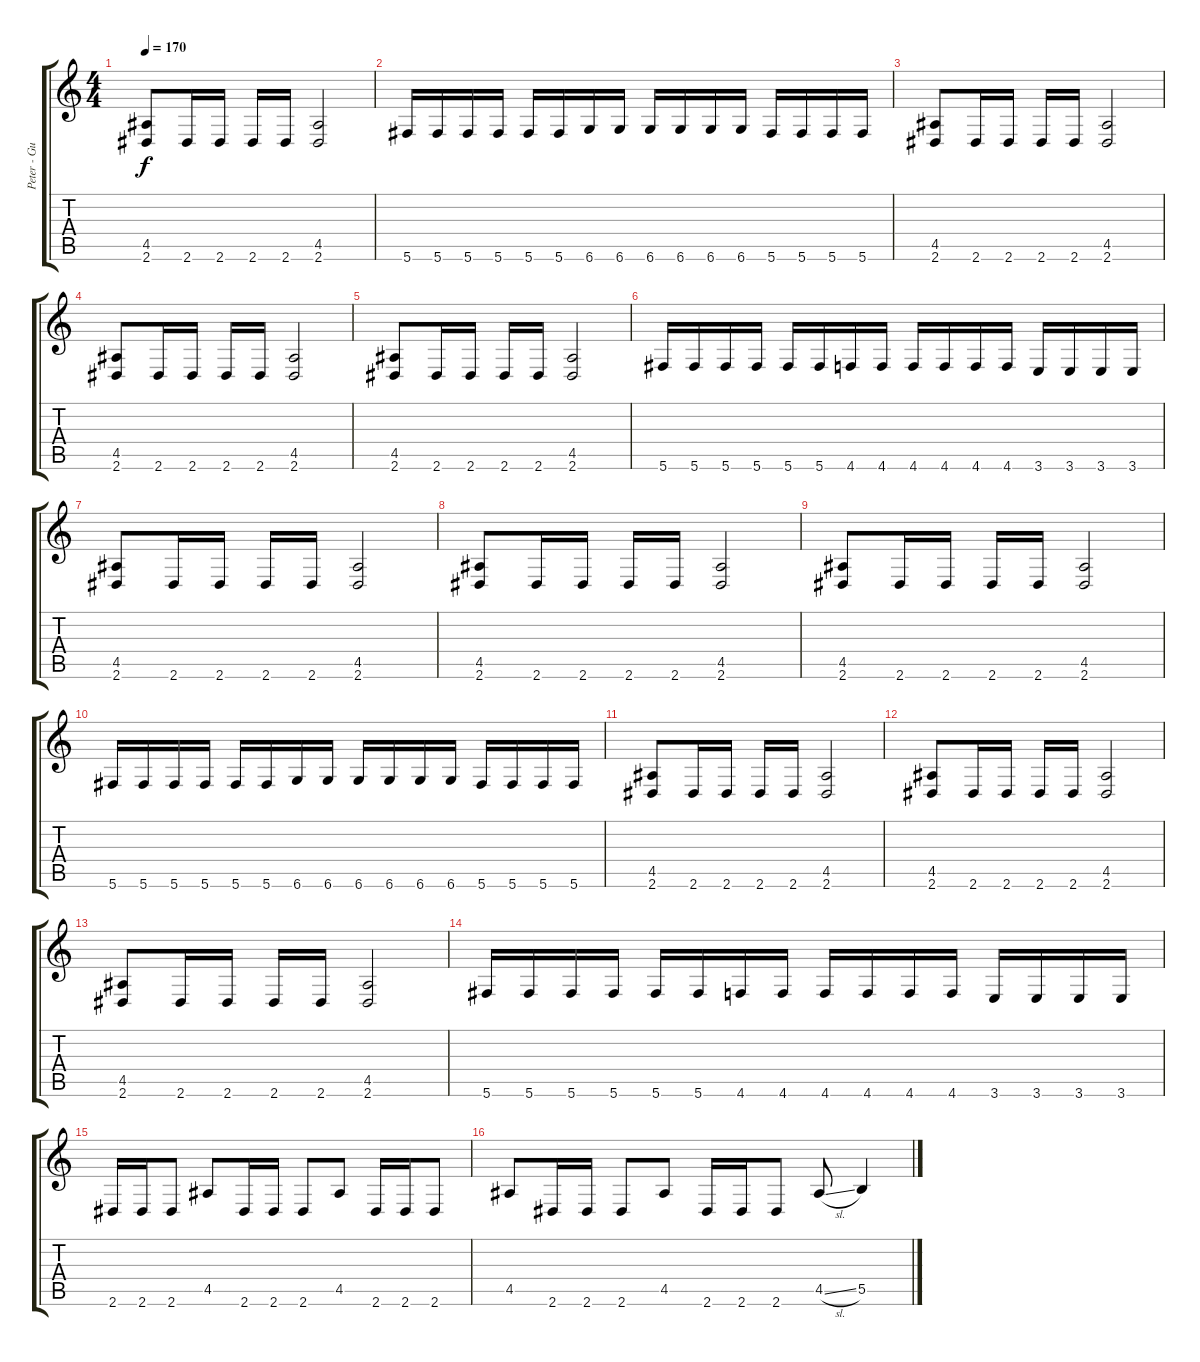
\track ("Peter - Guitar, Vocal" "Peter - Gu") {instrument overdrivenguitar}
\staff {score tabs}
\tuning (Db4 Ab3 E3 B2 Gb2 Db2) {hide}
\ts (4 4)
\tempo 170
\clef g2
\ks c
(4.5 2.6).8{dy f} 2.6.16 2.6.16 2.6.16 2.6.16 (4.5 2.6).2 |
5.6.16 5.6.16 5.6.16 5.6.16 5.6.16 5.6.16 6.6.16 6.6.16 6.6.16 6.6.16 6.6.16 6.6.16 5.6.16 5.6.16 5.6.16 5.6.16 |
(4.5 2.6).8 2.6.16 2.6.16 2.6.16 2.6.16 (4.5 2.6).2 |
(4.5 2.6).8 2.6.16 2.6.16 2.6.16 2.6.16 (4.5 2.6).2 |
(4.5 2.6).8 2.6.16 2.6.16 2.6.16 2.6.16 (4.5 2.6).2 |
5.6.16 5.6.16 5.6.16 5.6.16 5.6.16 5.6.16 4.6.16 4.6.16 4.6.16 4.6.16 4.6.16 4.6.16 3.6.16 3.6.16 3.6.16 3.6.16 |
(4.5 2.6).8 2.6.16 2.6.16 2.6.16 2.6.16 (4.5 2.6).2 |
(4.5 2.6).8 2.6.16 2.6.16 2.6.16 2.6.16 (4.5 2.6).2 |
(4.5 2.6).8 2.6.16 2.6.16 2.6.16 2.6.16 (4.5 2.6).2 |
5.6.16 5.6.16 5.6.16 5.6.16 5.6.16 5.6.16 6.6.16 6.6.16 6.6.16 6.6.16 6.6.16 6.6.16 5.6.16 5.6.16 5.6.16 5.6.16 |
(4.5 2.6).8 2.6.16 2.6.16 2.6.16 2.6.16 (4.5 2.6).2 |
(4.5 2.6).8 2.6.16 2.6.16 2.6.16 2.6.16 (4.5 2.6).2 |
(4.5 2.6).8 2.6.16 2.6.16 2.6.16 2.6.16 (4.5 2.6).2 |
5.6.16 5.6.16 5.6.16 5.6.16 5.6.16 5.6.16 4.6.16 4.6.16 4.6.16 4.6.16 4.6.16 4.6.16 3.6.16 3.6.16 3.6.16 3.6.16 |
2.6.16 2.6.16 2.6.8 4.5.8 2.6.16 2.6.16 2.6.8 4.5.8 2.6.16 2.6.16 2.6.8 |
4.5.8 2.6.16 2.6.16 2.6.8 4.5.8 2.6.16 2.6.16 2.6.8 4.5{sl}.8 5.5.4
